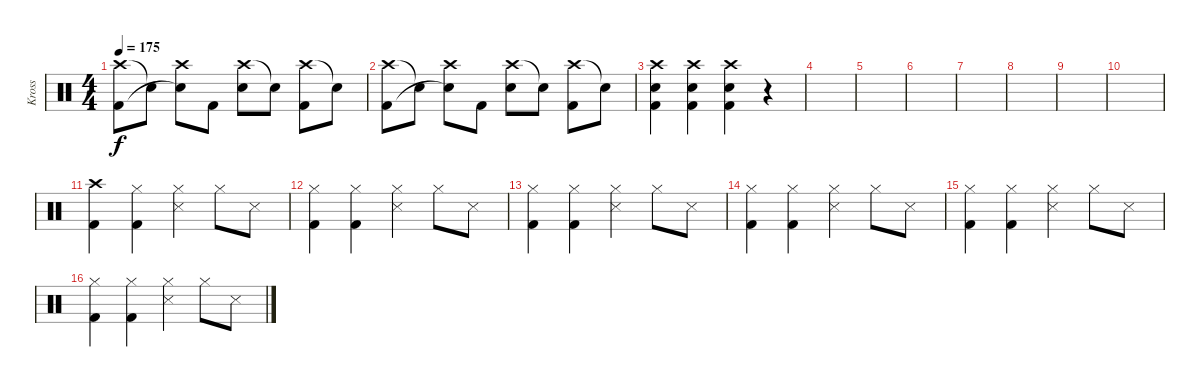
\track ("Kross" "Kross") {instrument percussion}
\staff {score}
\articulation defaults
\ts (4 4)
\tempo 175
\clef neutral
\ks c
("Crash high (hit)" "Kick (hit) 2").8{dy f} "Snare (hit)"{t}.8 ("Crash high (hit)" "Snare (hit)"{t}).8 "Kick (hit) 2".8 ("Crash high (hit)" "Snare (hit) 2").8 "Snare (hit)"{t}.8 ("Crash high (hit)" "Kick (hit) 2").8 "Snare (hit)"{t}.8 |
("Crash high (hit)" "Kick (hit) 2").8 "Snare (hit)"{t}.8 ("Crash high (hit)" "Snare (hit)"{t}).8 "Kick (hit) 2".8 ("Crash high (hit)" "Snare (hit) 2").8 "Snare (hit)"{t}.8 ("Crash high (hit)" "Kick (hit) 2").8 "Snare (hit)"{t}.8 |
("Snare (hit) 2" "Kick (hit) 2" "Crash high (hit)").4 ("Snare (hit) 2" "Kick (hit) 2" "Crash high (hit)").4 ("Snare (hit) 2" "Kick (hit) 2" "Crash high (hit)").4 r.4 |
|
|
|
|
|
|
|
("Crash high (hit)" "Kick (hit) 2").4 ("Hi-Hat (closed)" "Kick (hit) 2").4 ("Hi-Hat (closed)" "Snare (side stick) 3").4 "Hi-Hat (closed)".8 "Snare (side stick) 3".8 |
("Hi-Hat (closed)" "Kick (hit) 2").4 ("Hi-Hat (closed)" "Kick (hit) 2").4 ("Hi-Hat (closed)" "Snare (side stick) 3").4 "Hi-Hat (closed)".8 "Snare (side stick) 3".8 |
("Hi-Hat (closed)" "Kick (hit) 2").4 ("Hi-Hat (closed)" "Kick (hit) 2").4 ("Hi-Hat (closed)" "Snare (side stick) 3").4 "Hi-Hat (closed)".8 "Snare (side stick) 3".8 |
("Hi-Hat (closed)" "Kick (hit) 2").4 ("Hi-Hat (closed)" "Kick (hit) 2").4 ("Hi-Hat (closed)" "Snare (side stick) 3").4 "Hi-Hat (closed)".8 "Snare (side stick) 3".8 |
("Hi-Hat (closed)" "Kick (hit) 2").4 ("Hi-Hat (closed)" "Kick (hit) 2").4 ("Hi-Hat (closed)" "Snare (side stick) 3").4 "Hi-Hat (closed)".8 "Snare (side stick) 3".8 |
("Hi-Hat (closed)" "Kick (hit) 2").4 ("Hi-Hat (closed)" "Kick (hit) 2").4 ("Hi-Hat (closed)" "Snare (side stick) 3").4 "Hi-Hat (closed)".8 "Snare (side stick) 3".8
